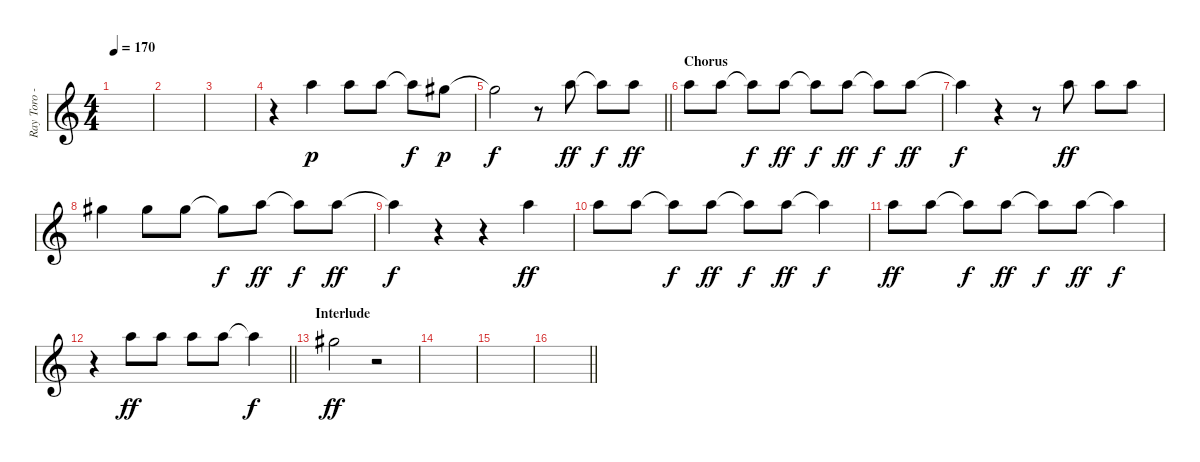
\track ("Ray Toro - Vocals" "Ray Toro -") {instrument distortionguitar}
\staff {score}
\tuning (E4 B3 G3 D3 A2 E2) {hide}
\ts (4 4)
\tempo 170
\clef g2
\ks c
|
|
|
r.4 5.1.4{dy p} 5.1.8 5.1.8 5.1{t}.8{dy f} 4.1.8{dy p} |
\barLineRight lightlight
4.1{t}.2{dy f} r.8 5.1.8{dy ff} 5.1{t}.8{dy f} 5.1.8{dy ff} |
\section ("" "Chorus")
5.1.8 5.1.8 5.1{t}.8{dy f} 5.1.8{dy ff} 5.1{t}.8{dy f} 5.1.8{dy ff} 5.1{t}.8{dy f} 5.1.8{dy ff} |
5.1{t}.4{dy f} r.4 r.8 5.1.8{dy ff} 5.1.8 5.1.8 |
4.1.4 4.1.8 4.1.8 4.1{t}.8{dy f} 5.1.8{dy ff} 5.1{t}.8{dy f} 5.1.8{dy ff} |
5.1{t}.4{dy f} r.4 r.4 5.1.4{dy ff} |
5.1.8 5.1.8 5.1{t}.8{dy f} 5.1.8{dy ff} 5.1{t}.8{dy f} 5.1.8{dy ff} 5.1{t}.4{dy f} |
5.1.8{dy ff} 5.1.8 5.1{t}.8{dy f} 5.1.8{dy ff} 5.1{t}.8{dy f} 5.1.8{dy ff} 5.1{t}.4{dy f} |
\barLineRight lightlight
r.4 5.1.8{dy ff} 5.1.8 5.1.8 5.1.8 5.1{t}.4{dy f} |
\section ("" "Interlude")
4.1.2{dy ff} r.2 |
|
|
\barLineRight lightlight
